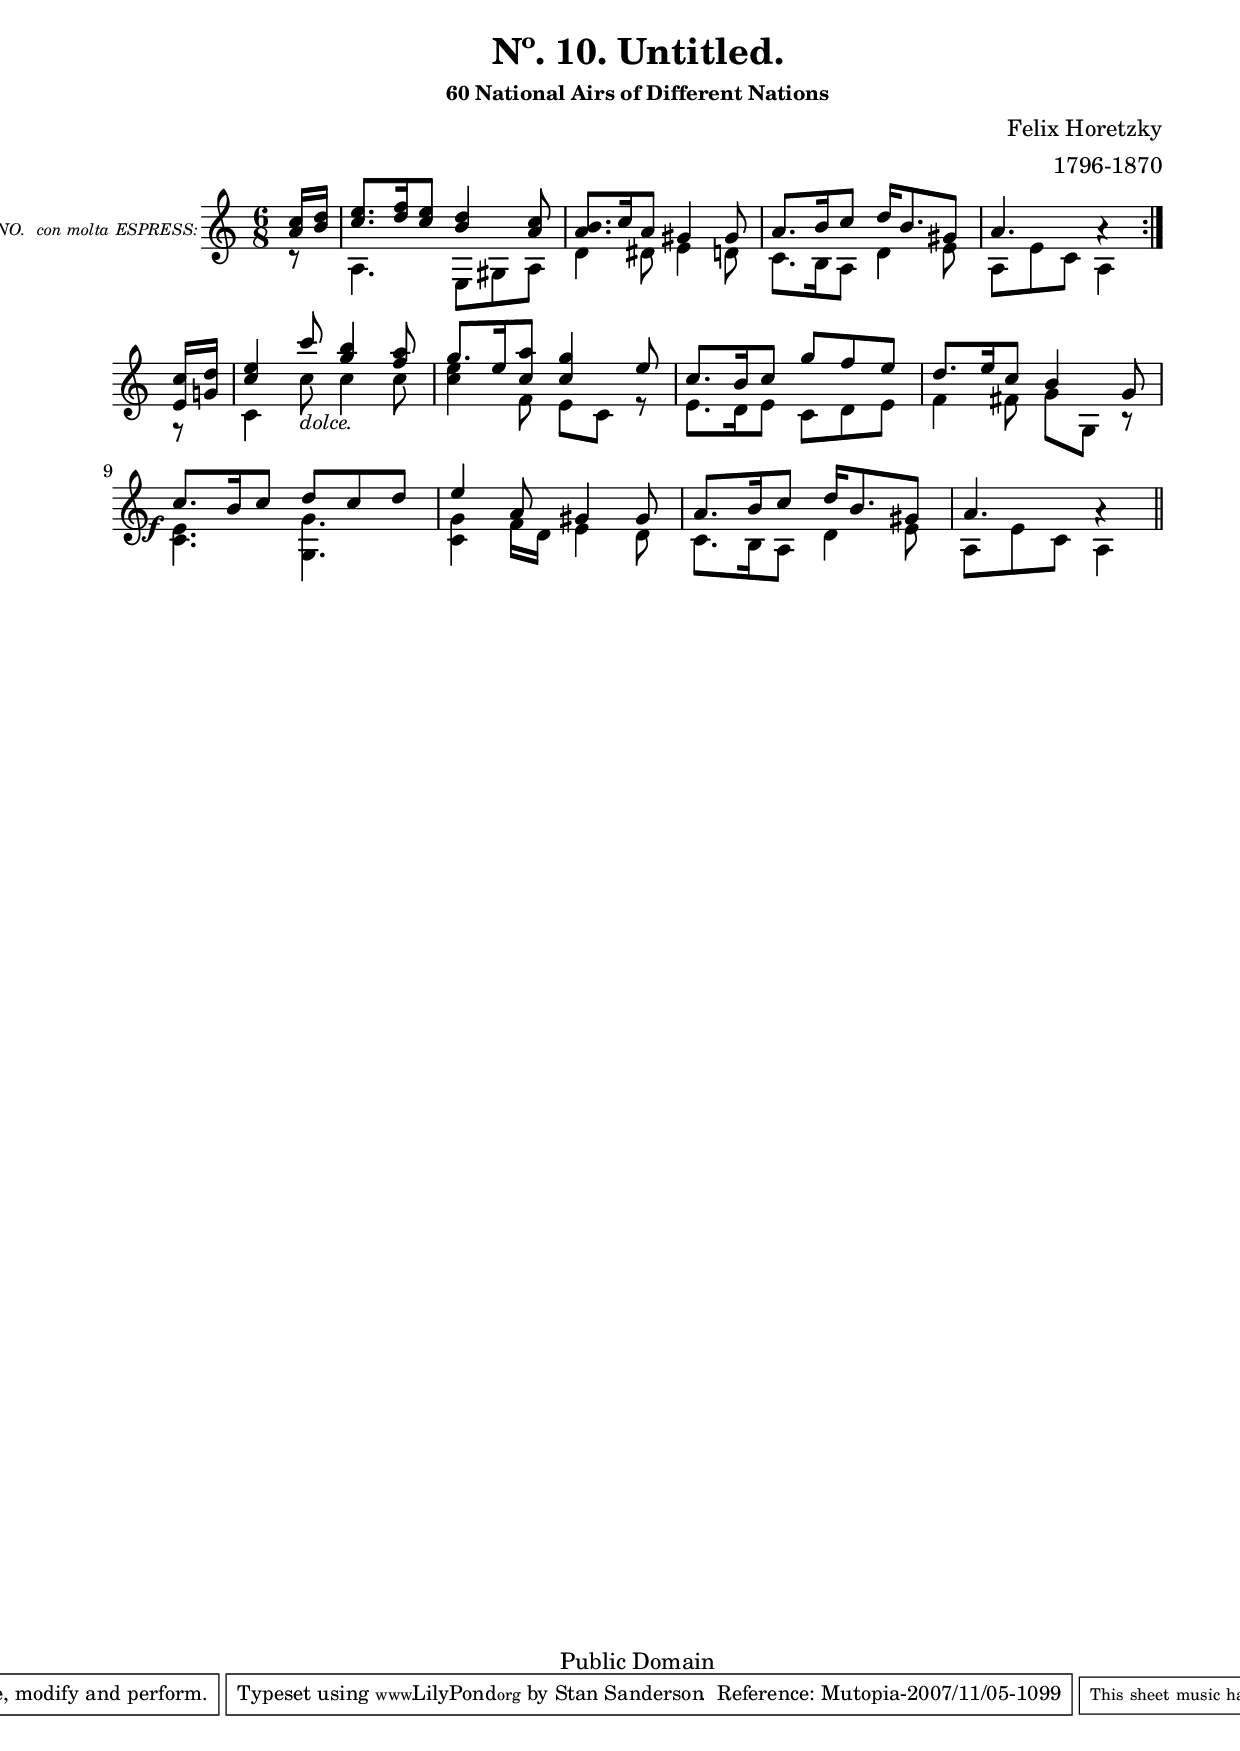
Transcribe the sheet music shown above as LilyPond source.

% Entered on Nov 3, 2007
\version "2.11.34"
%#(set-global-staff-size 17) 

\paper {
%	#(set-paper-size "a4")
%	#(set-paper-size "letter")
	left-margin = 0.75 \in
	line-width = 7.0 \in
	between-system-padding = #2.0
	between-system-space = #2.0
	ragged-last-bottom = ##t 
	ragged-bottom = ##f
}

\header {
	title = "Nº. 10. Untitled."
	subtitle = ""
	subsubtitle = "60 National Airs of Different Nations"
	composer = \markup{\column \right-align 
	{\line {Felix Horetzky} 1796-1870}}
	meter = ""
% MUTOPIA
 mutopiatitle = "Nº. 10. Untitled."
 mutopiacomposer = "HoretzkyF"
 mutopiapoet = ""
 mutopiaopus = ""
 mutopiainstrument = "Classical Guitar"
 date = "unk"
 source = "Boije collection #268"
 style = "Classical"
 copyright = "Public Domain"
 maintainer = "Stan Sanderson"
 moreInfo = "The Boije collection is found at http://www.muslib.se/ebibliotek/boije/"
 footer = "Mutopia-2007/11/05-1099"
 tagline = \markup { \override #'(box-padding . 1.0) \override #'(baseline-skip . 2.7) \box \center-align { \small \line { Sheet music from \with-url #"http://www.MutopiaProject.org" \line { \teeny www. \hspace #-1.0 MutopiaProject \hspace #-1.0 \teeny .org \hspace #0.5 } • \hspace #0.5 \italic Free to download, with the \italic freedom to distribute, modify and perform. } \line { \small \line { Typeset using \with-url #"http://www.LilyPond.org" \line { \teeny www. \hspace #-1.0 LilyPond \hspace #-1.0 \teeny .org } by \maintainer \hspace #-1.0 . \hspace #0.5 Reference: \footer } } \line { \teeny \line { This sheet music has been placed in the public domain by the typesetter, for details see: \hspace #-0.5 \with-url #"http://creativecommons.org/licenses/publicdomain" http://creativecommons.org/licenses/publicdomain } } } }
}

%%%%%%%%%%%%%%%%%%%%%%%%%%%%%%%%%%%%
%%
%% Source & comments
%%	
%%  Felix Horetzky was born in Horyszów Ruski, Poland, January 1, 1796.
%%	Little is known about he came to the guitar. He traveled to Vienna
%%	to study under master guitarrist, Mauro Giuliani. He traveled
%%  extensively in Europe as a concert performer and teacher. He wrote
%%  between 100 and 150 pieces for the guitar. He died in Edinburgh
%%  on October 6, 1870.
%%
%%	This piece is from #268, "60 National Airs of Different Nations",
%%	in the Boije collection and is in the public domain.
%%	<http://www.muslib.se/ebibliotek/boije/>
%%	Publisher: Chappell (London), no date given.
%%
%%	Carl Boije (1849-1923) was an amateur guitarist whose vast collection
%%	was donated to the State Library of Sweden after his death.
%%
%%	The dynamic markings for the most part follow the original score; obvious
%%	notation errors have been corrected.
%%
%%%%%%%%%%%%%%%%%%%%%%%%%%%%%%%%%%%%

\include "english.ly"

%%%% shortcuts

dol = \markup { \smaller\italic "dolce."}
cres = \markup{\smaller\italic"cresc:"}
cress = \markup{\tiny\smaller\italic"cresc:"}
espr = \markup{\smaller\italic"espres:"}
rit = \markup{\smaller\italic"ritart:"}
atem = \markup{\smaller\italic"a tempo:"}
smz = \markup{\smaller\italic"smorz:"} % smorzando
showTup = { \override TupletNumber #'transparent = ##f
		\override TupletBracket #'transparent = ##f }
hideTup = { \override TupletNumber #'transparent = ##t
		\override TupletBracket #'transparent = ##t }
seg = \markup {\smaller \smaller \musicglyph #"scripts.segno"}
cod = \markup {\smaller \vcenter "to" \hspace #0.7 \smaller \vcenter \musicglyph #"scripts.coda"}
toseg = \markup { \bold \vcenter "to" \hspace #0.7 \vcenter \smaller \musicglyph #"scripts.segno" }
fin = \markup {\smaller \smaller \bold \italic "Fine."}		
I = \once \override NoteColumn #'ignore-collision = ##t	

%% End shortcuts


%%%%%%%%%%
%% Reminders
%
%    \once \override DynamicText #'extra-offset = #'(-3.75 . 5.5)
%    \once \override TextScript #'extra-offset = #'( 0.8 . -2.3 )
%
%%%%%%%%%%

upper = \relative c''{
	\set Staff.instrumentName=\markup{ \center-align 
	{\smaller\bold "Nº. 10  " \tiny\smaller\italic 
	{"ANDANTINO. " "con molta" "ESPRESS:"}}}
	\repeat volta 2 {
		\partial 8*1 <c a>16 <d b> |
		<e c>8. <f d>16 <e c>8 <d b>4 <c a>8 |
		<b a>8. c16 a8 gs4 gs8 |
		a8. b16 c8 d16 b8. gs8 |
		a4. a4\rest 
	}
	
		<c e,>16 <d g,!> |
		<e c>4 c'8 <b g>4 <a f>8 |
		g8. e16 <a c,>8 <g c,>4 e8 |
		c8. b16 c8 g'8 f e |
		d8. e16 c8 b4 g8 |
		c8. b16 c8 d c d |
		e4 a,8 gs4 gs8 |
		a8. b16 c8 d16 b8. gs8 |
		a4. a4\rest		
	
}
		

lower = \relative c' { 
	\override Staff.NoteCollision 
	#'merge-differently-headed = ##t
	\repeat volta 2 {
		\partial 8*1 r8 |
		a4. e8 gs a |
		d4 ds8 e4 d8 |
		c8. b16 a8 d4 e8 |
		a, e' c a4
	}
	
		r8 |
		<<\voiceFour c4\\{\voiceTwo s4 c'8_\dol c4 c8}>> |
		<e c>4 f,8 e c r |
		e8. d16 e8 c d e |
		f4 fs8 g g, r |
		\once \override DynamicText #'extra-offset = #'(-2.6 . 3.5)
		<e' c>4._\f <g g,> |
		<g c,>4 f16 d e4 d8 |
		c8. b16 a8 d4 e8 |
		a, e' c a4
	
}

staffClassicalGuitar = \new Staff  {
		\time 6/8
		\key c \major
		\set Staff.connectArpeggios = ##t
		\set Staff.midiInstrument="acoustic guitar (nylon)"
		<<
			\new Voice = A { \voiceOne  \upper }			
			\new Voice = C { \voiceFour  \lower }
		>>
		\bar "||"   %%  "|."
}

\score { 
		<<
			\staffClassicalGuitar
		>>
		}
		
\layout  {\context {
   \Staff
   \consists Span_arpeggio_engraver
 } }

\score {
%%	\unfoldRepeats
	\staffClassicalGuitar
	\midi {
		\context {
			\Score
			tempoWholesPerMinute = #(ly:make-moment 80 4)
		}
		\context {
			\Voice
			\remove "Dynamic_performer"
	    }
    }
}
